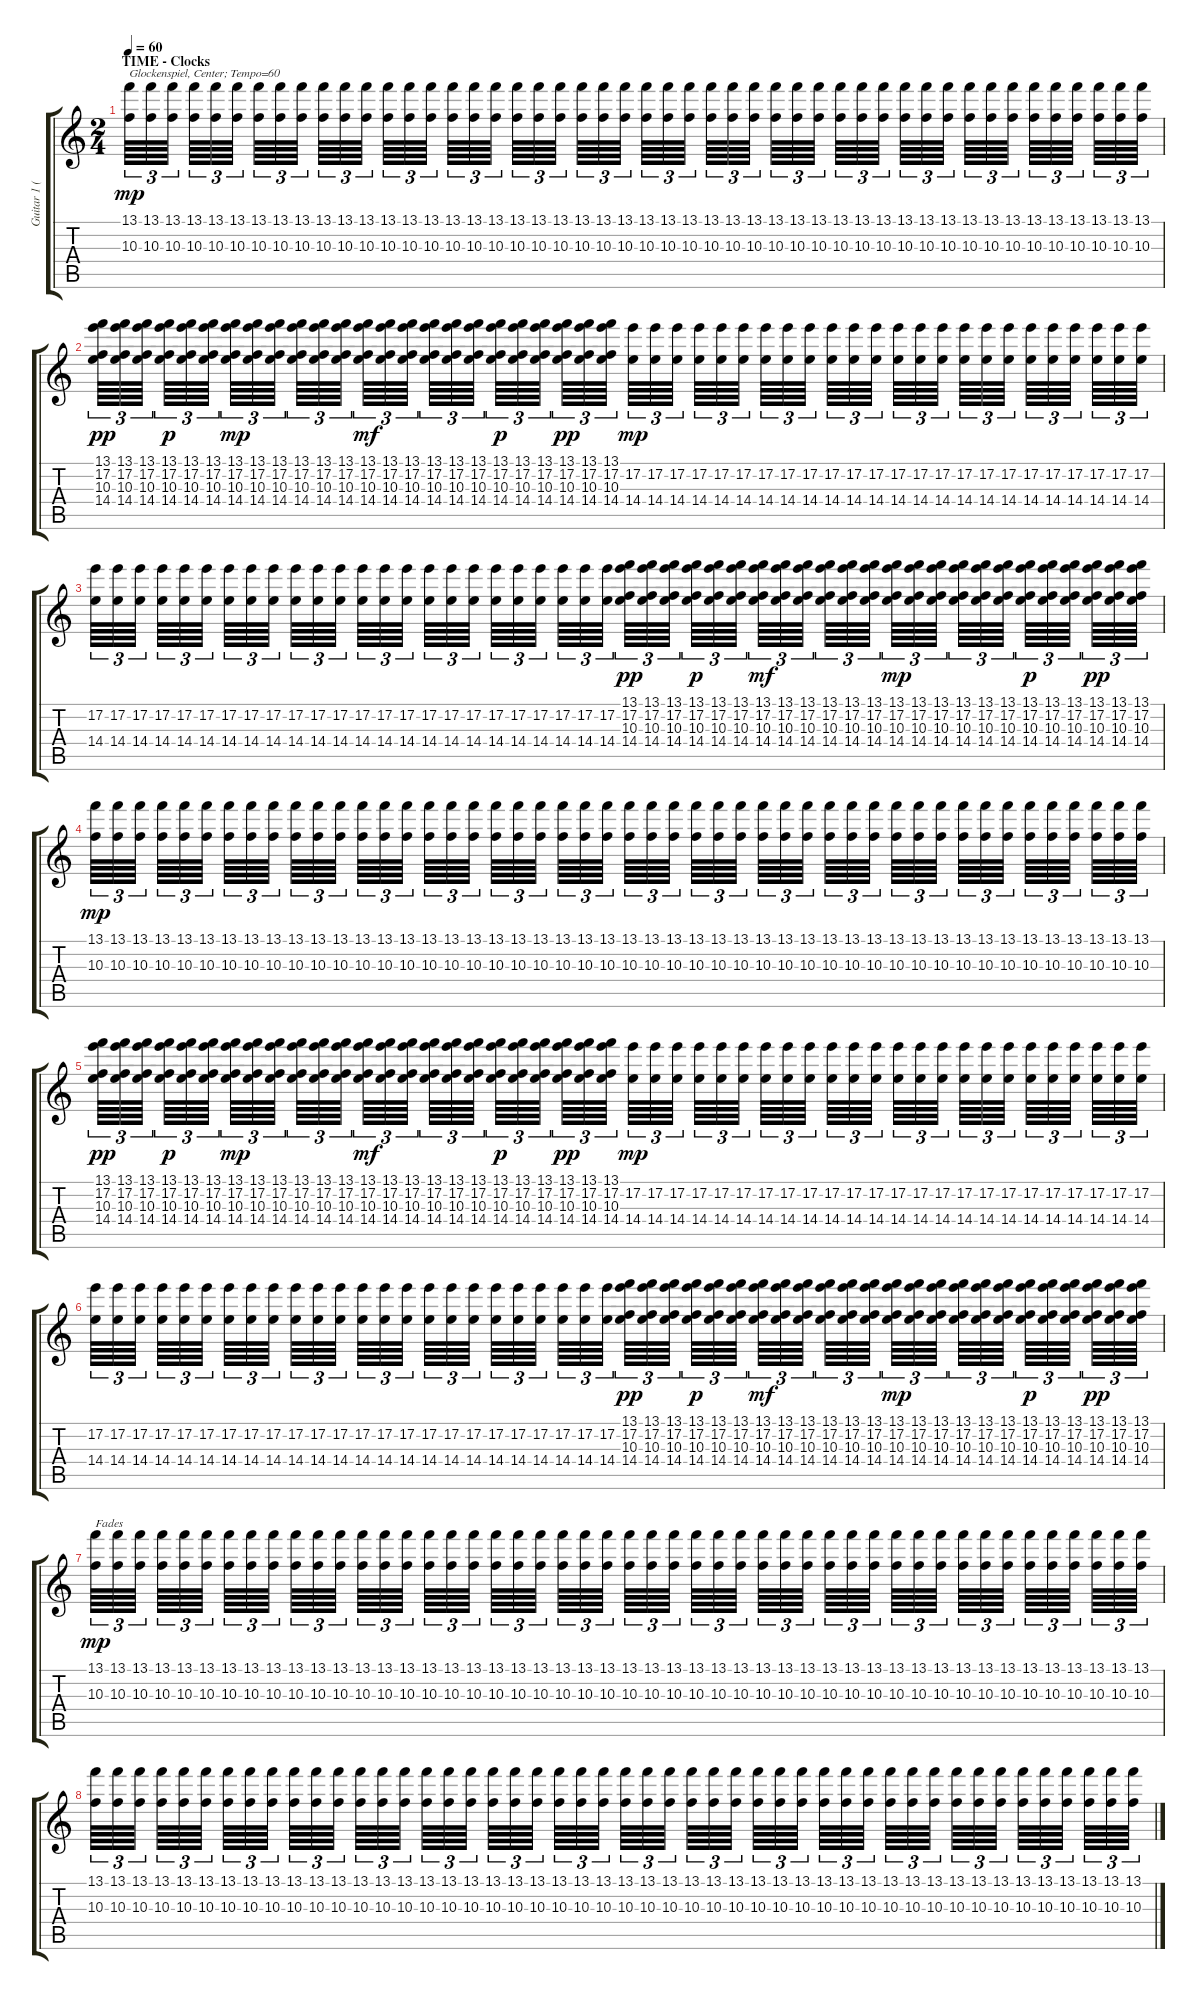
\track ("Guitar 1 (David) / Clocks C" "Guitar 1 (") {instrument electricguitarclean}
\staff {score tabs}
\tuning (E4 B3 G3 D3 A2 E2) {hide}
\ts (2 4)
\section ("" "TIME - Clocks")
\tempo 60
\clef g2
\ks c
(13.1 10.3).64{tu (3 2) txt "Glockenspiel, Center; Tempo=60" dy mp volume 13 balance 8 instrument glockenspiel} (13.1 10.3).64{tu (3 2)} (13.1 10.3).64{tu (3 2)} (13.1 10.3).64{tu (3 2)} (13.1 10.3).64{tu (3 2)} (13.1 10.3).64{tu (3 2)} (13.1 10.3).64{tu (3 2)} (13.1 10.3).64{tu (3 2)} (13.1 10.3).64{tu (3 2)} (13.1 10.3).64{tu (3 2)} (13.1 10.3).64{tu (3 2)} (13.1 10.3).64{tu (3 2)} (13.1 10.3).64{tu (3 2)} (13.1 10.3).64{tu (3 2)} (13.1 10.3).64{tu (3 2)} (13.1 10.3).64{tu (3 2)} (13.1 10.3).64{tu (3 2)} (13.1 10.3).64{tu (3 2)} (13.1 10.3).64{tu (3 2)} (13.1 10.3).64{tu (3 2)} (13.1 10.3).64{tu (3 2)} (13.1 10.3).64{tu (3 2)} (13.1 10.3).64{tu (3 2)} (13.1 10.3).64{tu (3 2)} (13.1 10.3).64{tu (3 2)} (13.1 10.3).64{tu (3 2)} (13.1 10.3).64{tu (3 2)} (13.1 10.3).64{tu (3 2)} (13.1 10.3).64{tu (3 2)} (13.1 10.3).64{tu (3 2)} (13.1 10.3).64{tu (3 2)} (13.1 10.3).64{tu (3 2)} (13.1 10.3).64{tu (3 2)} (13.1 10.3).64{tu (3 2)} (13.1 10.3).64{tu (3 2)} (13.1 10.3).64{tu (3 2)} (13.1 10.3).64{tu (3 2)} (13.1 10.3).64{tu (3 2)} (13.1 10.3).64{tu (3 2)} (13.1 10.3).64{tu (3 2)} (13.1 10.3).64{tu (3 2)} (13.1 10.3).64{tu (3 2)} (13.1 10.3).64{tu (3 2)} (13.1 10.3).64{tu (3 2)} (13.1 10.3).64{tu (3 2)} (13.1 10.3).64{tu (3 2)} (13.1 10.3).64{tu (3 2)} (13.1 10.3).64{tu (3 2)} |
(13.1 17.2 10.3 14.4).64{tu (3 2) dy pp} (13.1 17.2 10.3 14.4).64{tu (3 2)} (13.1 17.2 10.3 14.4).64{tu (3 2)} (13.1 17.2 10.3 14.4).64{tu (3 2) dy p} (13.1 17.2 10.3 14.4).64{tu (3 2)} (13.1 17.2 10.3 14.4).64{tu (3 2)} (13.1 17.2 10.3 14.4).64{tu (3 2) dy mp} (13.1 17.2 10.3 14.4).64{tu (3 2)} (13.1 17.2 10.3 14.4).64{tu (3 2)} (13.1 17.2 10.3 14.4).64{tu (3 2)} (13.1 17.2 10.3 14.4).64{tu (3 2)} (13.1 17.2 10.3 14.4).64{tu (3 2)} (13.1 17.2 10.3 14.4).64{tu (3 2) dy mf} (13.1 17.2 10.3 14.4).64{tu (3 2)} (13.1 17.2 10.3 14.4).64{tu (3 2)} (13.1 17.2 10.3 14.4).64{tu (3 2)} (13.1 17.2 10.3 14.4).64{tu (3 2)} (13.1 17.2 10.3 14.4).64{tu (3 2)} (13.1 17.2 10.3 14.4).64{tu (3 2) dy p} (13.1 17.2 10.3 14.4).64{tu (3 2)} (13.1 17.2 10.3 14.4).64{tu (3 2)} (13.1 17.2 10.3 14.4).64{tu (3 2) dy pp} (13.1 17.2 10.3 14.4).64{tu (3 2)} (13.1 17.2 10.3 14.4).64{tu (3 2)} (17.2 14.4).64{tu (3 2) dy mp} (17.2 14.4).64{tu (3 2)} (17.2 14.4).64{tu (3 2)} (17.2 14.4).64{tu (3 2)} (17.2 14.4).64{tu (3 2)} (17.2 14.4).64{tu (3 2)} (17.2 14.4).64{tu (3 2)} (17.2 14.4).64{tu (3 2)} (17.2 14.4).64{tu (3 2)} (17.2 14.4).64{tu (3 2)} (17.2 14.4).64{tu (3 2)} (17.2 14.4).64{tu (3 2)} (17.2 14.4).64{tu (3 2)} (17.2 14.4).64{tu (3 2)} (17.2 14.4).64{tu (3 2)} (17.2 14.4).64{tu (3 2)} (17.2 14.4).64{tu (3 2)} (17.2 14.4).64{tu (3 2)} (17.2 14.4).64{tu (3 2)} (17.2 14.4).64{tu (3 2)} (17.2 14.4).64{tu (3 2)} (17.2 14.4).64{tu (3 2)} (17.2 14.4).64{tu (3 2)} (17.2 14.4).64{tu (3 2)} |
(17.2 14.4).64{tu (3 2)} (17.2 14.4).64{tu (3 2)} (17.2 14.4).64{tu (3 2)} (17.2 14.4).64{tu (3 2)} (17.2 14.4).64{tu (3 2)} (17.2 14.4).64{tu (3 2)} (17.2 14.4).64{tu (3 2)} (17.2 14.4).64{tu (3 2)} (17.2 14.4).64{tu (3 2)} (17.2 14.4).64{tu (3 2)} (17.2 14.4).64{tu (3 2)} (17.2 14.4).64{tu (3 2)} (17.2 14.4).64{tu (3 2)} (17.2 14.4).64{tu (3 2)} (17.2 14.4).64{tu (3 2)} (17.2 14.4).64{tu (3 2)} (17.2 14.4).64{tu (3 2)} (17.2 14.4).64{tu (3 2)} (17.2 14.4).64{tu (3 2)} (17.2 14.4).64{tu (3 2)} (17.2 14.4).64{tu (3 2)} (17.2 14.4).64{tu (3 2)} (17.2 14.4).64{tu (3 2)} (17.2 14.4).64{tu (3 2)} (13.1 17.2 10.3 14.4).64{tu (3 2) dy pp} (13.1 17.2 10.3 14.4).64{tu (3 2)} (13.1 17.2 10.3 14.4).64{tu (3 2)} (13.1 17.2 10.3 14.4).64{tu (3 2) dy p} (13.1 17.2 10.3 14.4).64{tu (3 2)} (13.1 17.2 10.3 14.4).64{tu (3 2)} (13.1 17.2 10.3 14.4).64{tu (3 2) dy mf} (13.1 17.2 10.3 14.4).64{tu (3 2)} (13.1 17.2 10.3 14.4).64{tu (3 2)} (13.1 17.2 10.3 14.4).64{tu (3 2)} (13.1 17.2 10.3 14.4).64{tu (3 2)} (13.1 17.2 10.3 14.4).64{tu (3 2)} (13.1 17.2 10.3 14.4).64{tu (3 2) dy mp} (13.1 17.2 10.3 14.4).64{tu (3 2)} (13.1 17.2 10.3 14.4).64{tu (3 2)} (13.1 17.2 10.3 14.4).64{tu (3 2)} (13.1 17.2 10.3 14.4).64{tu (3 2)} (13.1 17.2 10.3 14.4).64{tu (3 2)} (13.1 17.2 10.3 14.4).64{tu (3 2) dy p} (13.1 17.2 10.3 14.4).64{tu (3 2)} (13.1 17.2 10.3 14.4).64{tu (3 2)} (13.1 17.2 10.3 14.4).64{tu (3 2) dy pp} (13.1 17.2 10.3 14.4).64{tu (3 2)} (13.1 17.2 10.3 14.4).64{tu (3 2)} |
(13.1 10.3).64{tu (3 2) dy mp} (13.1 10.3).64{tu (3 2)} (13.1 10.3).64{tu (3 2)} (13.1 10.3).64{tu (3 2)} (13.1 10.3).64{tu (3 2)} (13.1 10.3).64{tu (3 2)} (13.1 10.3).64{tu (3 2)} (13.1 10.3).64{tu (3 2)} (13.1 10.3).64{tu (3 2)} (13.1 10.3).64{tu (3 2)} (13.1 10.3).64{tu (3 2)} (13.1 10.3).64{tu (3 2)} (13.1 10.3).64{tu (3 2)} (13.1 10.3).64{tu (3 2)} (13.1 10.3).64{tu (3 2)} (13.1 10.3).64{tu (3 2)} (13.1 10.3).64{tu (3 2)} (13.1 10.3).64{tu (3 2)} (13.1 10.3).64{tu (3 2)} (13.1 10.3).64{tu (3 2)} (13.1 10.3).64{tu (3 2)} (13.1 10.3).64{tu (3 2)} (13.1 10.3).64{tu (3 2)} (13.1 10.3).64{tu (3 2)} (13.1 10.3).64{tu (3 2)} (13.1 10.3).64{tu (3 2)} (13.1 10.3).64{tu (3 2)} (13.1 10.3).64{tu (3 2)} (13.1 10.3).64{tu (3 2)} (13.1 10.3).64{tu (3 2)} (13.1 10.3).64{tu (3 2)} (13.1 10.3).64{tu (3 2)} (13.1 10.3).64{tu (3 2)} (13.1 10.3).64{tu (3 2)} (13.1 10.3).64{tu (3 2)} (13.1 10.3).64{tu (3 2)} (13.1 10.3).64{tu (3 2)} (13.1 10.3).64{tu (3 2)} (13.1 10.3).64{tu (3 2)} (13.1 10.3).64{tu (3 2)} (13.1 10.3).64{tu (3 2)} (13.1 10.3).64{tu (3 2)} (13.1 10.3).64{tu (3 2)} (13.1 10.3).64{tu (3 2)} (13.1 10.3).64{tu (3 2)} (13.1 10.3).64{tu (3 2)} (13.1 10.3).64{tu (3 2)} (13.1 10.3).64{tu (3 2)} |
(13.1 17.2 10.3 14.4).64{tu (3 2) dy pp} (13.1 17.2 10.3 14.4).64{tu (3 2)} (13.1 17.2 10.3 14.4).64{tu (3 2)} (13.1 17.2 10.3 14.4).64{tu (3 2) dy p} (13.1 17.2 10.3 14.4).64{tu (3 2)} (13.1 17.2 10.3 14.4).64{tu (3 2)} (13.1 17.2 10.3 14.4).64{tu (3 2) dy mp} (13.1 17.2 10.3 14.4).64{tu (3 2)} (13.1 17.2 10.3 14.4).64{tu (3 2)} (13.1 17.2 10.3 14.4).64{tu (3 2)} (13.1 17.2 10.3 14.4).64{tu (3 2)} (13.1 17.2 10.3 14.4).64{tu (3 2)} (13.1 17.2 10.3 14.4).64{tu (3 2) dy mf} (13.1 17.2 10.3 14.4).64{tu (3 2)} (13.1 17.2 10.3 14.4).64{tu (3 2)} (13.1 17.2 10.3 14.4).64{tu (3 2)} (13.1 17.2 10.3 14.4).64{tu (3 2)} (13.1 17.2 10.3 14.4).64{tu (3 2)} (13.1 17.2 10.3 14.4).64{tu (3 2) dy p} (13.1 17.2 10.3 14.4).64{tu (3 2)} (13.1 17.2 10.3 14.4).64{tu (3 2)} (13.1 17.2 10.3 14.4).64{tu (3 2) dy pp} (13.1 17.2 10.3 14.4).64{tu (3 2)} (13.1 17.2 10.3 14.4).64{tu (3 2)} (17.2 14.4).64{tu (3 2) dy mp} (17.2 14.4).64{tu (3 2)} (17.2 14.4).64{tu (3 2)} (17.2 14.4).64{tu (3 2)} (17.2 14.4).64{tu (3 2)} (17.2 14.4).64{tu (3 2)} (17.2 14.4).64{tu (3 2)} (17.2 14.4).64{tu (3 2)} (17.2 14.4).64{tu (3 2)} (17.2 14.4).64{tu (3 2)} (17.2 14.4).64{tu (3 2)} (17.2 14.4).64{tu (3 2)} (17.2 14.4).64{tu (3 2)} (17.2 14.4).64{tu (3 2)} (17.2 14.4).64{tu (3 2)} (17.2 14.4).64{tu (3 2)} (17.2 14.4).64{tu (3 2)} (17.2 14.4).64{tu (3 2)} (17.2 14.4).64{tu (3 2)} (17.2 14.4).64{tu (3 2)} (17.2 14.4).64{tu (3 2)} (17.2 14.4).64{tu (3 2)} (17.2 14.4).64{tu (3 2)} (17.2 14.4).64{tu (3 2)} |
(17.2 14.4).64{tu (3 2)} (17.2 14.4).64{tu (3 2)} (17.2 14.4).64{tu (3 2)} (17.2 14.4).64{tu (3 2)} (17.2 14.4).64{tu (3 2)} (17.2 14.4).64{tu (3 2)} (17.2 14.4).64{tu (3 2)} (17.2 14.4).64{tu (3 2)} (17.2 14.4).64{tu (3 2)} (17.2 14.4).64{tu (3 2)} (17.2 14.4).64{tu (3 2)} (17.2 14.4).64{tu (3 2)} (17.2 14.4).64{tu (3 2)} (17.2 14.4).64{tu (3 2)} (17.2 14.4).64{tu (3 2)} (17.2 14.4).64{tu (3 2)} (17.2 14.4).64{tu (3 2)} (17.2 14.4).64{tu (3 2)} (17.2 14.4).64{tu (3 2)} (17.2 14.4).64{tu (3 2)} (17.2 14.4).64{tu (3 2)} (17.2 14.4).64{tu (3 2)} (17.2 14.4).64{tu (3 2)} (17.2 14.4).64{tu (3 2)} (13.1 17.2 10.3 14.4).64{tu (3 2) dy pp} (13.1 17.2 10.3 14.4).64{tu (3 2)} (13.1 17.2 10.3 14.4).64{tu (3 2)} (13.1 17.2 10.3 14.4).64{tu (3 2) dy p} (13.1 17.2 10.3 14.4).64{tu (3 2)} (13.1 17.2 10.3 14.4).64{tu (3 2)} (13.1 17.2 10.3 14.4).64{tu (3 2) dy mf} (13.1 17.2 10.3 14.4).64{tu (3 2)} (13.1 17.2 10.3 14.4).64{tu (3 2)} (13.1 17.2 10.3 14.4).64{tu (3 2)} (13.1 17.2 10.3 14.4).64{tu (3 2)} (13.1 17.2 10.3 14.4).64{tu (3 2)} (13.1 17.2 10.3 14.4).64{tu (3 2) dy mp} (13.1 17.2 10.3 14.4).64{tu (3 2)} (13.1 17.2 10.3 14.4).64{tu (3 2)} (13.1 17.2 10.3 14.4).64{tu (3 2)} (13.1 17.2 10.3 14.4).64{tu (3 2)} (13.1 17.2 10.3 14.4).64{tu (3 2)} (13.1 17.2 10.3 14.4).64{tu (3 2) dy p} (13.1 17.2 10.3 14.4).64{tu (3 2)} (13.1 17.2 10.3 14.4).64{tu (3 2)} (13.1 17.2 10.3 14.4).64{tu (3 2) dy pp} (13.1 17.2 10.3 14.4).64{tu (3 2)} (13.1 17.2 10.3 14.4).64{tu (3 2)} |
(13.1 10.3).64{tu (3 2) txt "Fades" dy mp volume 8} (13.1 10.3).64{tu (3 2)} (13.1 10.3).64{tu (3 2)} (13.1 10.3).64{tu (3 2)} (13.1 10.3).64{tu (3 2)} (13.1 10.3).64{tu (3 2)} (13.1 10.3).64{tu (3 2)} (13.1 10.3).64{tu (3 2)} (13.1 10.3).64{tu (3 2)} (13.1 10.3).64{tu (3 2)} (13.1 10.3).64{tu (3 2)} (13.1 10.3).64{tu (3 2)} (13.1 10.3).64{tu (3 2)} (13.1 10.3).64{tu (3 2)} (13.1 10.3).64{tu (3 2)} (13.1 10.3).64{tu (3 2)} (13.1 10.3).64{tu (3 2)} (13.1 10.3).64{tu (3 2)} (13.1 10.3).64{tu (3 2)} (13.1 10.3).64{tu (3 2)} (13.1 10.3).64{tu (3 2)} (13.1 10.3).64{tu (3 2)} (13.1 10.3).64{tu (3 2)} (13.1 10.3).64{tu (3 2)} (13.1 10.3).64{tu (3 2)} (13.1 10.3).64{tu (3 2)} (13.1 10.3).64{tu (3 2)} (13.1 10.3).64{tu (3 2)} (13.1 10.3).64{tu (3 2)} (13.1 10.3).64{tu (3 2)} (13.1 10.3).64{tu (3 2)} (13.1 10.3).64{tu (3 2)} (13.1 10.3).64{tu (3 2)} (13.1 10.3).64{tu (3 2)} (13.1 10.3).64{tu (3 2)} (13.1 10.3).64{tu (3 2)} (13.1 10.3).64{tu (3 2)} (13.1 10.3).64{tu (3 2)} (13.1 10.3).64{tu (3 2)} (13.1 10.3).64{tu (3 2)} (13.1 10.3).64{tu (3 2)} (13.1 10.3).64{tu (3 2)} (13.1 10.3).64{tu (3 2)} (13.1 10.3).64{tu (3 2)} (13.1 10.3).64{tu (3 2)} (13.1 10.3).64{tu (3 2)} (13.1 10.3).64{tu (3 2)} (13.1 10.3).64{tu (3 2)} |
(13.1 10.3).64{tu (3 2)} (13.1 10.3).64{tu (3 2)} (13.1 10.3).64{tu (3 2)} (13.1 10.3).64{tu (3 2)} (13.1 10.3).64{tu (3 2)} (13.1 10.3).64{tu (3 2)} (13.1 10.3).64{tu (3 2)} (13.1 10.3).64{tu (3 2)} (13.1 10.3).64{tu (3 2)} (13.1 10.3).64{tu (3 2)} (13.1 10.3).64{tu (3 2)} (13.1 10.3).64{tu (3 2)} (13.1 10.3).64{tu (3 2)} (13.1 10.3).64{tu (3 2)} (13.1 10.3).64{tu (3 2)} (13.1 10.3).64{tu (3 2)} (13.1 10.3).64{tu (3 2)} (13.1 10.3).64{tu (3 2)} (13.1 10.3).64{tu (3 2)} (13.1 10.3).64{tu (3 2)} (13.1 10.3).64{tu (3 2)} (13.1 10.3).64{tu (3 2)} (13.1 10.3).64{tu (3 2)} (13.1 10.3).64{tu (3 2)} (13.1 10.3).64{tu (3 2)} (13.1 10.3).64{tu (3 2)} (13.1 10.3).64{tu (3 2)} (13.1 10.3).64{tu (3 2)} (13.1 10.3).64{tu (3 2)} (13.1 10.3).64{tu (3 2)} (13.1 10.3).64{tu (3 2)} (13.1 10.3).64{tu (3 2)} (13.1 10.3).64{tu (3 2)} (13.1 10.3).64{tu (3 2)} (13.1 10.3).64{tu (3 2)} (13.1 10.3).64{tu (3 2)} (13.1 10.3).64{tu (3 2)} (13.1 10.3).64{tu (3 2)} (13.1 10.3).64{tu (3 2)} (13.1 10.3).64{tu (3 2)} (13.1 10.3).64{tu (3 2)} (13.1 10.3).64{tu (3 2)} (13.1 10.3).64{tu (3 2)} (13.1 10.3).64{tu (3 2)} (13.1 10.3).64{tu (3 2)} (13.1 10.3).64{tu (3 2)} (13.1 10.3).64{tu (3 2)} (13.1 10.3).64{tu (3 2)}
